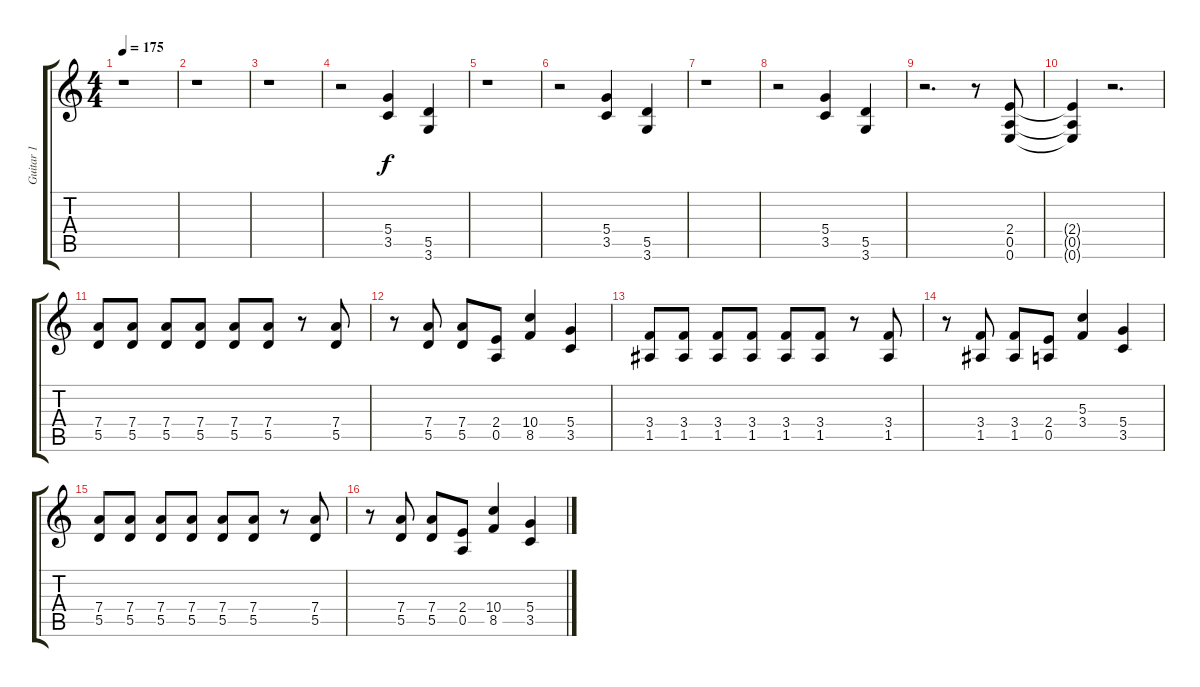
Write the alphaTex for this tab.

\track ("Guitar 1" "Guitar 1") {instrument overdrivenguitar}
\staff {score tabs}
\tuning (E4 B3 G3 D3 A2 E2) {hide}
\ts (4 4)
\tempo 175
\clef g2
\ks c
r.1{dy f} |
r.1 |
r.1 |
r.2 (5.4 3.5).4 (5.5 3.6).4 |
r.1 |
r.2 (5.4 3.5).4 (5.5 3.6).4 |
r.1 |
r.2 (5.4 3.5).4 (5.5 3.6).4 |
r.2{d} r.8 (2.4 0.5 0.6).8 |
(2.4{t} 0.5{t} 0.6{t}).4 r.2{d} |
(7.4 5.5).8 (7.4 5.5).8 (7.4 5.5).8 (7.4 5.5).8 (7.4 5.5).8 (7.4 5.5).8 r.8 (7.4 5.5).8 |
r.8 (7.4 5.5).8 (7.4 5.5).8 (2.4 0.5).8 (10.4 8.5).4 (5.4 3.5).4 |
(3.4 1.5).8 (3.4 1.5).8 (3.4 1.5).8 (3.4 1.5).8 (3.4 1.5).8 (3.4 1.5).8 r.8 (3.4 1.5).8 |
r.8 (3.4 1.5).8 (3.4 1.5).8 (2.4 0.5).8 (5.3 3.4).4 (5.4 3.5).4 |
(7.4 5.5).8 (7.4 5.5).8 (7.4 5.5).8 (7.4 5.5).8 (7.4 5.5).8 (7.4 5.5).8 r.8 (7.4 5.5).8 |
r.8 (7.4 5.5).8 (7.4 5.5).8 (2.4 0.5).8 (10.4 8.5).4 (5.4 3.5).4
